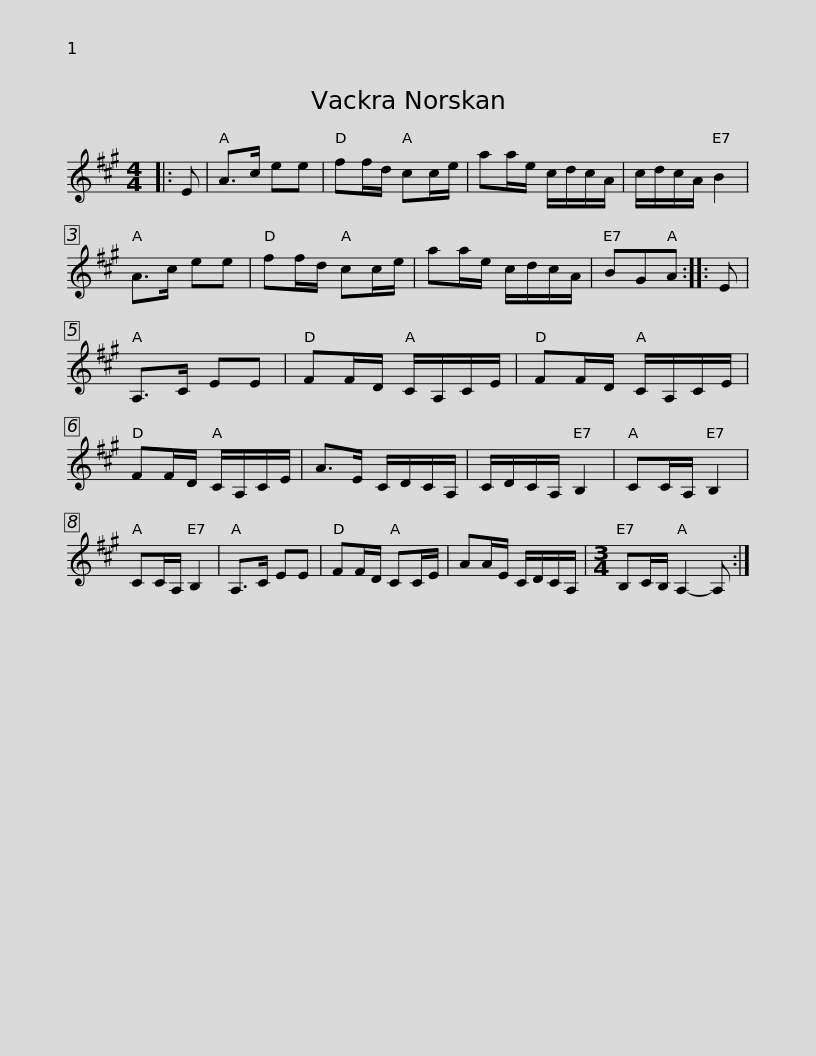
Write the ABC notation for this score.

X:1
L:1/8
M:4/4
I:linebreak $
K:A
V:1 treble
V:1
|: E | A>c ee | ff/d/ cc/e/ | aa/e/ c/d/c/A/ | c/d/c/A/ B2 | %5
 A>c ee | ff/d/ cc/e/ | aa/e/ c/d/c/A/ |$ BGA :: E | %10
 A,>C EE | FF/D/ C/A,/C/E/ | FF/D/ C/A,/C/E/ | FF/D/ C/A,/C/E/ | A>E C/D/C/A,/ |$ %15
 C/D/C/A,/ B,2 | CC/A,/ B,2 | CC/A,/ B,2 | A,>C EE | FF/D/ CC/E/ | %20
 AA/E/ C/D/C/A,/ |[M:3/4] B,C/B,/ A,2- A, :| %22
